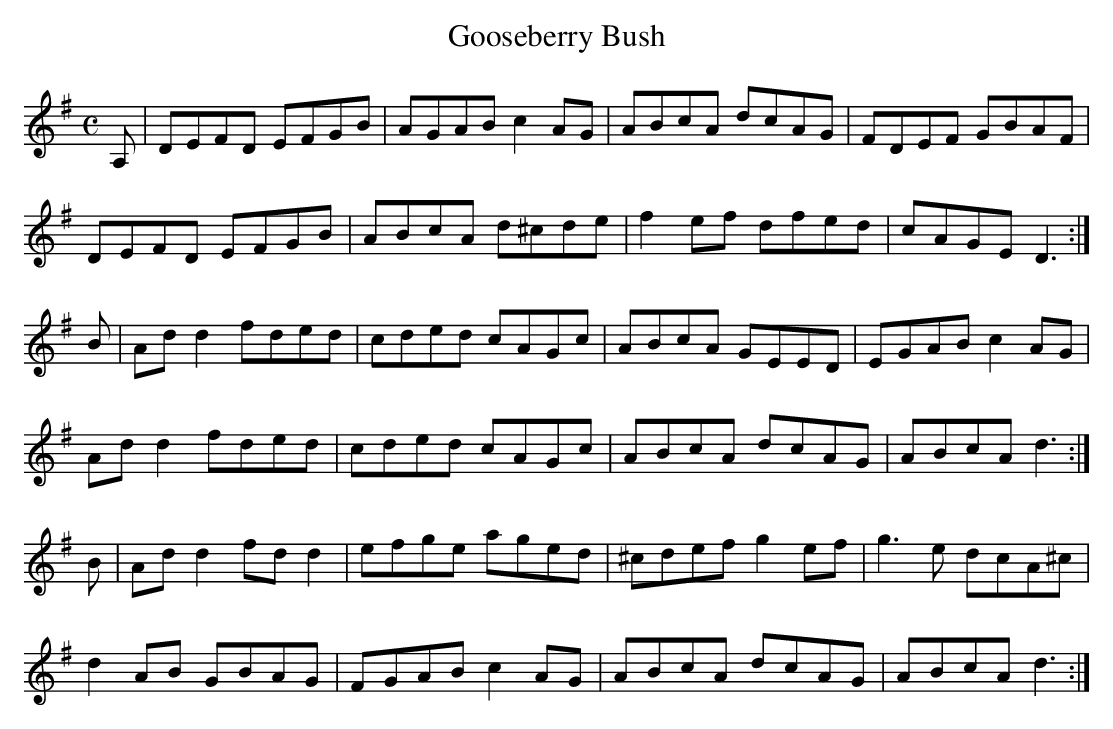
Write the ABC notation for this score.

X:1
T:Gooseberry Bush
M:C
L:1/8
K:D Mixolydian
A,|DEFD EFGB|AGAB c2AG|ABcA dcAG|FDEF GBAF|!
DEFD EFGB|ABcA d^cde|f2ef dfed|cAGE D3:|!
B|Add2 fded|cded cAGc|ABcA GEED|EGAB c2AG|!
Add2 fded|cded cAGc|ABcA dcAG|ABcA d3:|!
B|Add2 fdd2|efge aged|^cdef g2ef|g3e dcA^c|!
d2AB GBAG|FGAB c2AG|ABcA dcAG|ABcA d3:|!
